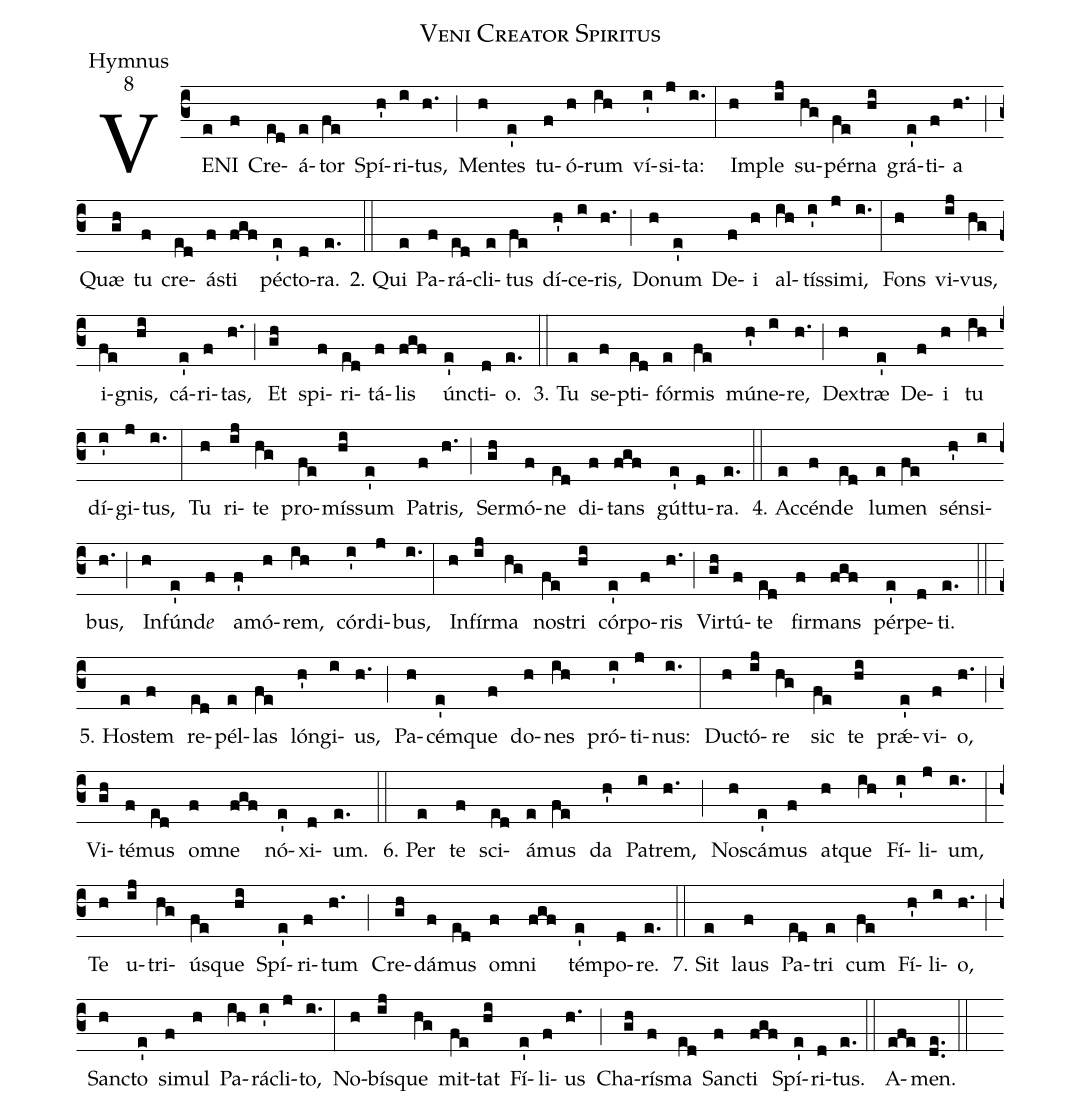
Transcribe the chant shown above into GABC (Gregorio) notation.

name:Veni Creator Spiritus;
office-part:Hymnus;
mode:8;
%%
(c3) VE(e)NI(f) Cre(ed)á(e)tor(fe) Spí(h')ri(i)tus,(h.) (;) Men(h)tes(e') tu(f)ó(h)rum(ih) ví(i')si(j)ta:(i.) (:) Im(h)ple(ij) su(hg)pér(fe)na(hi) grá(e')ti(f)a(h.) (;) Quæ(gh) tu(f) cre(ed)á(f)sti(fgf) pé(e')cto(d)ra.(e.) (::)
2. Qui(e) Pa(f)rá(ed)cli(e)tus(fe) dí(h')ce(i)ris,(h.) (;) Do(h)num(e') De(f)i(h) al(ih)tís(i')si(j)mi,(i.) (:) Fons(h) vi(ij)vus,(hg) i(fe)gnis,(hi) cá(e')ri(f)tas,(h.) (;) Et(gh) spi(f)ri(ed)tá(f)lis(fgf) ún(e')cti(d)o.(e.) (::)
3. Tu(e) se(f)pti(ed)fór(e)mis(fe) mú(h')ne(i)re,(h.) (;) Dex(h)træ(e') De(f)i(h) tu(ih) dí(i')gi(j)tus,(i.) (:) Tu(h) ri(ij)te(hg) pro(fe)mís(hi)sum(e') Pa(f)tris,(h.) (;) Ser(gh)mó(f)ne(ed) di(f)tans(fgf) gút(e')tu(d)ra.(e.) (::)
4. Ac(e)cén(f)de(ed) lu(e)men(fe) sén(h')si(i)bus,(h.) (;) In(h)fún(e')d<i>e</i>(f) a(f')mó(h)rem,(ih) cór(i')di(j)bus,(i.) (:) In(h)fír(ij)ma(hg) no(fe)stri(hi) cór(e')po(f)ris(h.) (;) Vir(gh)tú(f)te(ed) fir(f)mans(fgf) pér(e')pe(d)ti.(e.) (::)
5. Ho(e)stem(f) re(ed)pél(e)las(fe) lón(h')gi(i)us,(h.) (;) Pa(h)cém(e')que(f) do(h)nes(ih) pró(i')ti(j)nus:(i.) (:) Du(h)ctó(ij)re(hg) sic(fe) te(hi) prǽ(e')vi(f)o,(h.) (;) Vi(gh)té(f)mus(ed) o(f)mne(fgf) nó(e')xi(d)um.(e.) (::)
6. Per(e) te(f) sci(ed)á(e)mus(fe) da(h') Pa(i)trem,(h.) (;) No(h)scá(e')mus(f) at(h)que(ih) Fí(i')li(j)um,(i.) (:) Te(h) u(ij)tri(hg)ú(fe)sque(hi) Spí(e')ri(f)tum(h.) (;) Cre(gh)dá(f)mus(ed) o(f)mni(fgf) tém(e')po(d)re.(e.) (::)
7. Sit(e) laus(f) Pa(ed)tri(e) cum(fe) Fí(h')li(i)o,(h.) (;) San(h)cto(e') si(f)mul(h) Pa(ih)rá(i')cli(j)to,(i.) (:) No(h)bís(ij)que(hg) mit(fe)tat(hi) Fí(e')li(f)us(h.) (;) Cha(gh)rí(f)sma(ed) San(f)cti(fgf) Spí(e')ri(d)tus.(e.) (::) A(efe)men.(de..) (::)
